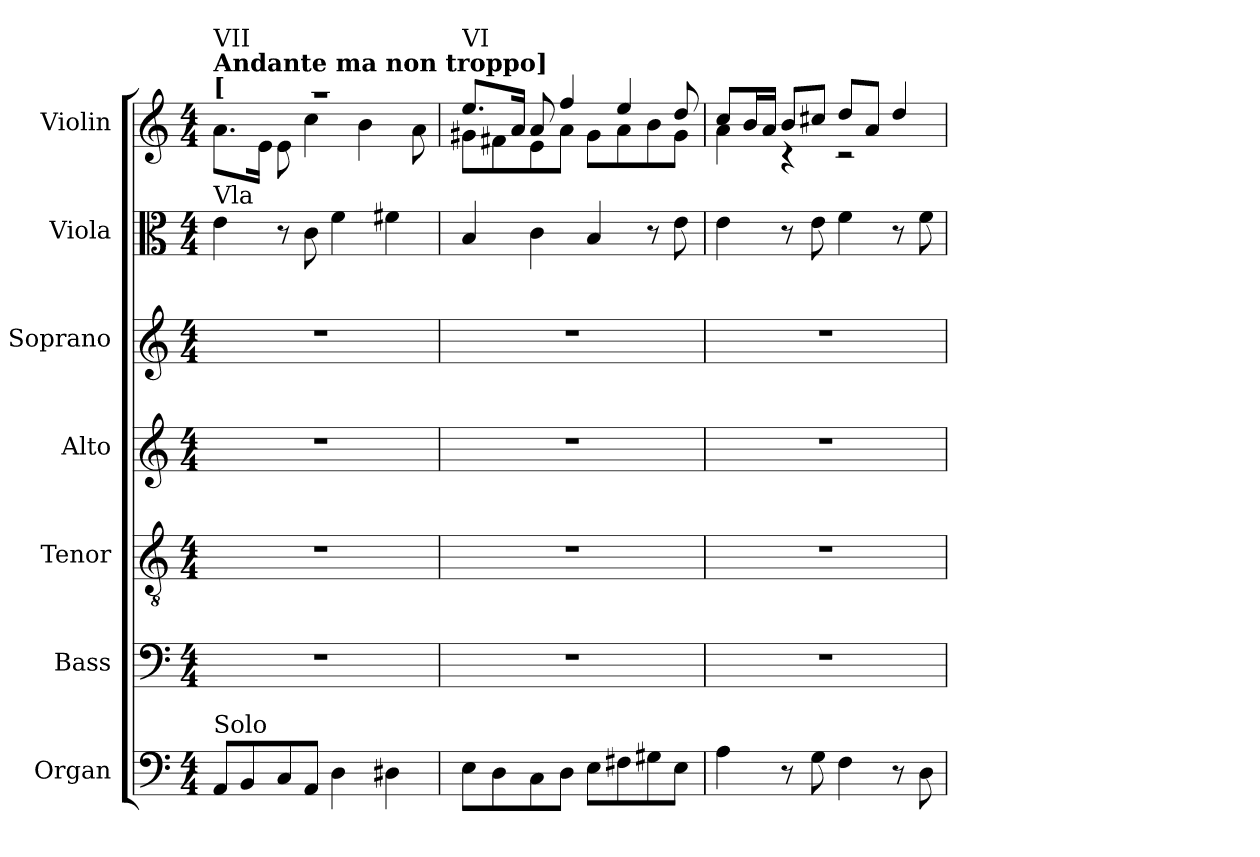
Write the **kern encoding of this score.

**kern	**kern	**kern	**kern	**kern	**kern	**kern
*part7	*part6	*part5	*part4	*part3	*part2	*part1
*staff7	*staff6	*staff5	*staff4	*staff3	*staff2	*staff1
*I"Organ	*I"Bass	*I"Tenor	*I"Alto	*I"Soprano	*I"Viola	*I"Violin
*I'Org.	*I'B.	*I'T.	*I'A.	*I'S.	*I'Vla.	*I'Vln.
*clefF4	*clefF4	*clefGv2	*clefG2	*clefG2	*clefC3	*clefG2
*k[]	*k[]	*k[]	*k[]	*k[]	*k[]	*k[]
*M4/4	*M4/4	*M4/4	*M4/4	*M4/4	*M4/4	*M4/4
*MM74	*MM74	*MM74	*MM74	*MM74	*MM74	*MM74
=1	=1	=1	=1	=1	=1	=1
*	*	*	*	*	*	*^
!	!	!	!	!	!	!LO:TX:a:B:t=[	!
!	!	!	!	!	!	!LO:TX:a:B:t=Andante ma non troppo]	!
!	!	!	!	!	!	!LO:TX:a:t=VII	!
!	!	!	!	!	!LO:TX:a:t=Vla	!	!
!LO:TX:a:t=Solo	!	!	!	!	!	!	!
8AA/L	1r	1r	1r	1r	4e\	1r	8.a\L
8BB/	.	.	.	.	.	.	.
.	.	.	.	.	.	.	16e\Jk
8C/	.	.	.	.	8r	.	8e\
8AA/J	.	.	.	.	8c\	.	4cc\
4D\	.	.	.	.	4f\	.	.
.	.	.	.	.	.	.	4b\
4D#X\	.	.	.	.	4f#X\	.	.
.	.	.	.	.	.	.	8a\
=2	=2	=2	=2	=2	=2	=2	=2
!	!	!	!	!	!	!LO:TX:a:t=VI	!
8E\L	1r	1r	1r	1r	4B/	8.ee/L	8g#X\L
8D\	.	.	.	.	.	.	8f#X\
.	.	.	.	.	.	16a/Jk	.
8C\	.	.	.	.	4c\	8a/	8e\
8D\J	.	.	.	.	.	4ff/	8a\J
8E\L	.	.	.	.	4B/	.	8g#\L
8F#X\	.	.	.	.	.	4ee/	8a\
8G#X\	.	.	.	.	8r	.	8b\
8E\J	.	.	.	.	8e\	8dd/	8g#\J
=3	=3	=3	=3	=3	=3	=3	=3
4A\	1r	1r	1r	1r	4e\	8cc/L	4a\
.	.	.	.	.	.	16b/L	.
.	.	.	.	.	.	16a/JJ	.
8r	.	.	.	.	8r	8b/L	4r
8G\	.	.	.	.	8e\	8cc#X/J	.
4F\	.	.	.	.	4f\	8dd/L	2r
.	.	.	.	.	.	8a/J	.
8r	.	.	.	.	8r	4dd/	.
8D\	.	.	.	.	8f\	.	.
*	*	*	*	*	*	*v	*v
=	=	=	=	=	=	=
*-	*-	*-	*-	*-	*-	*-
